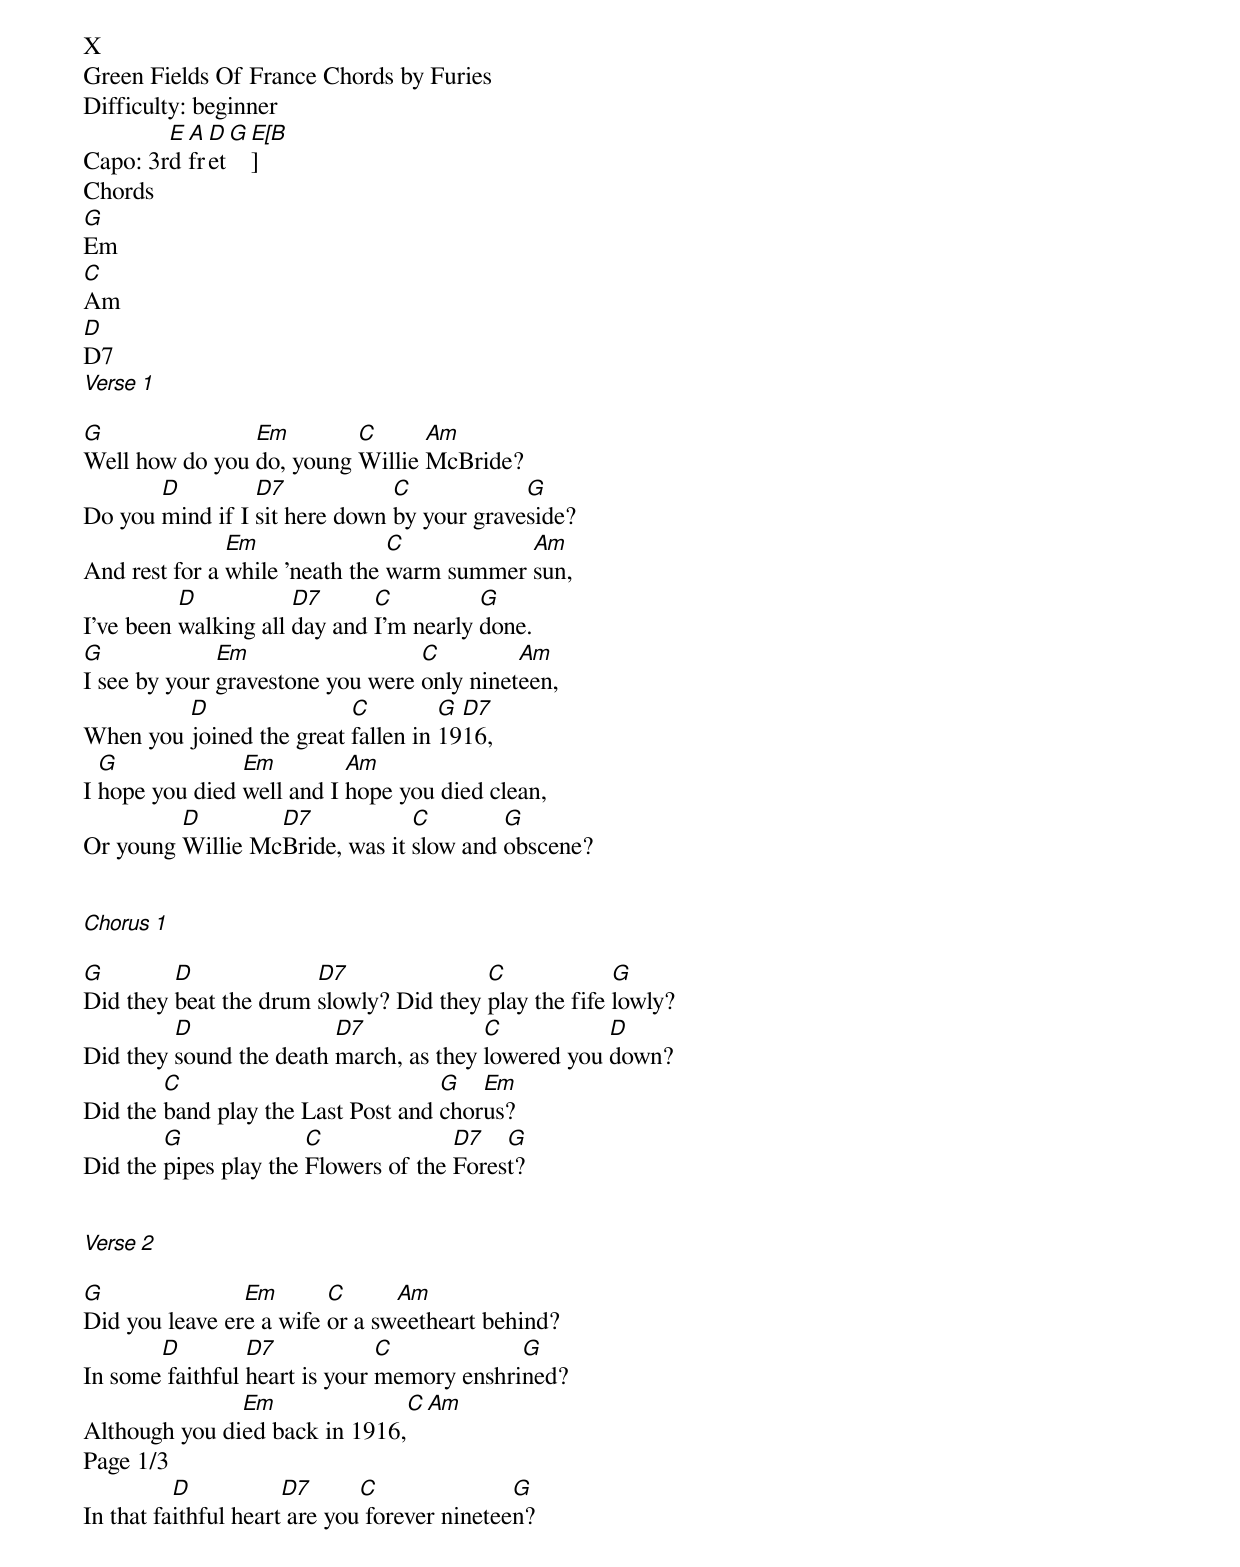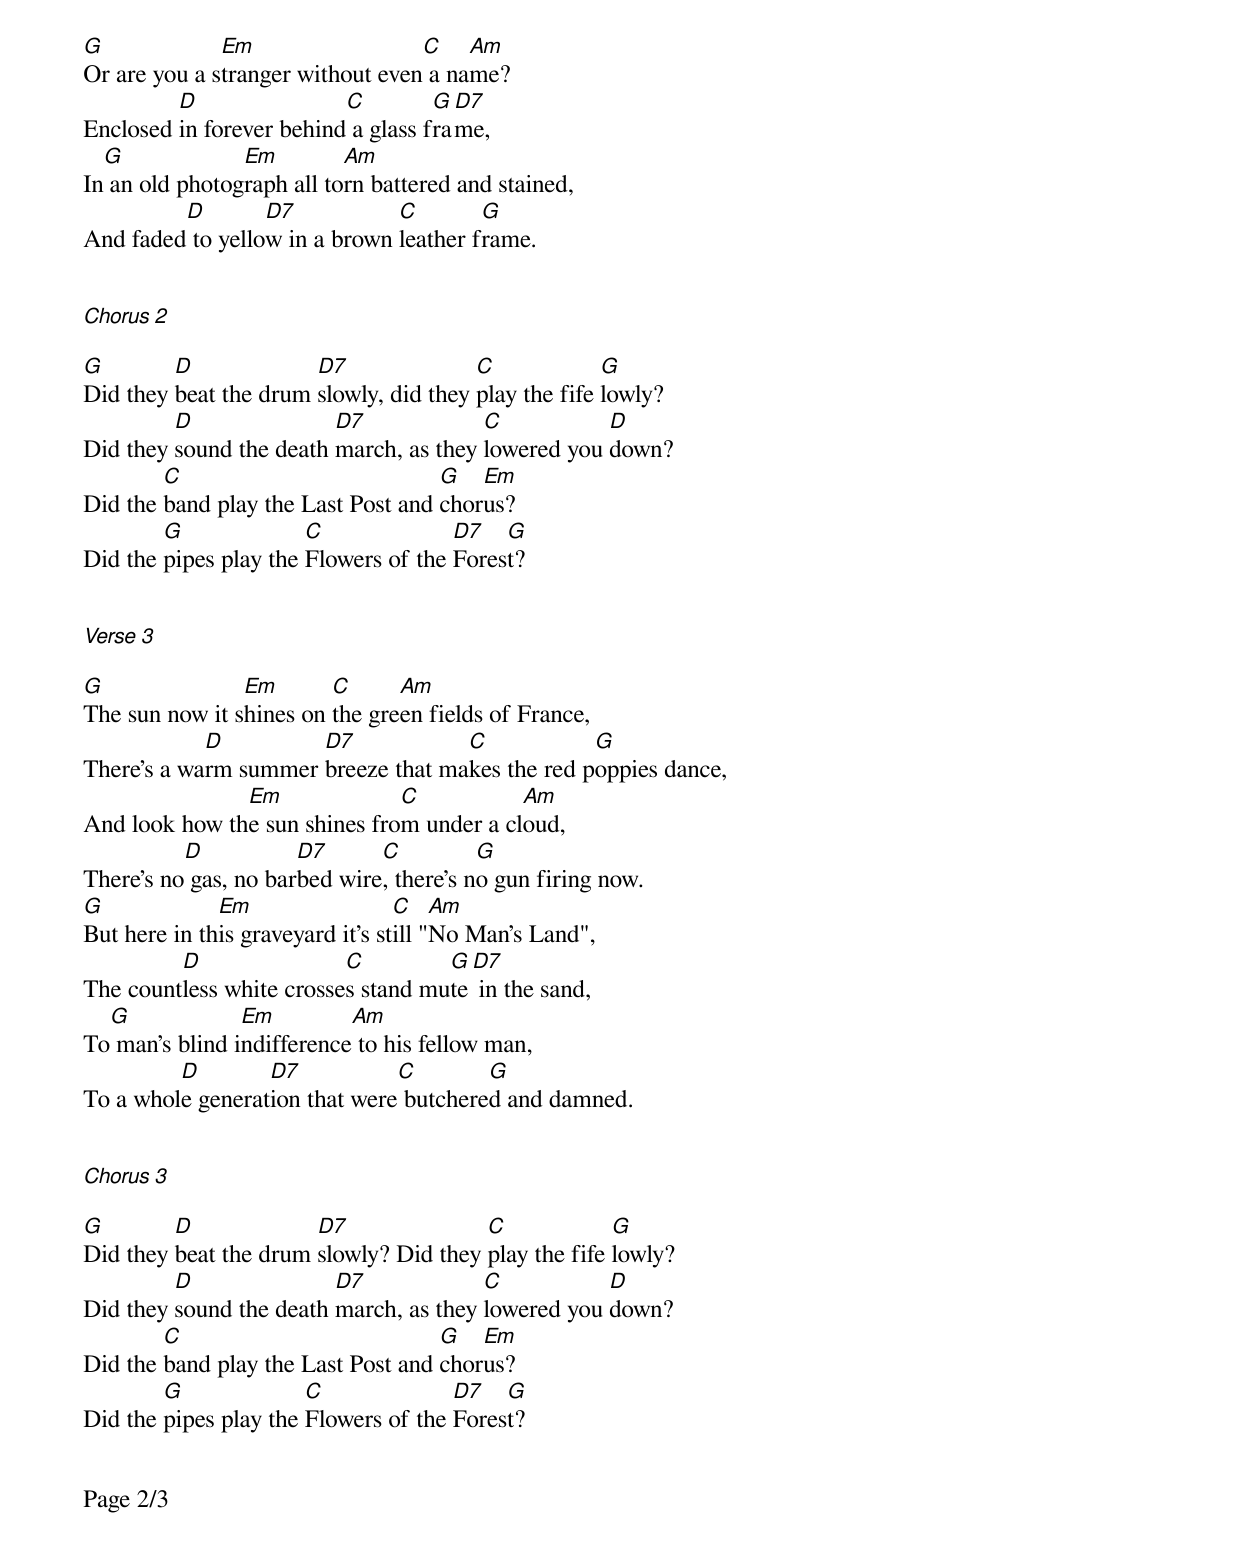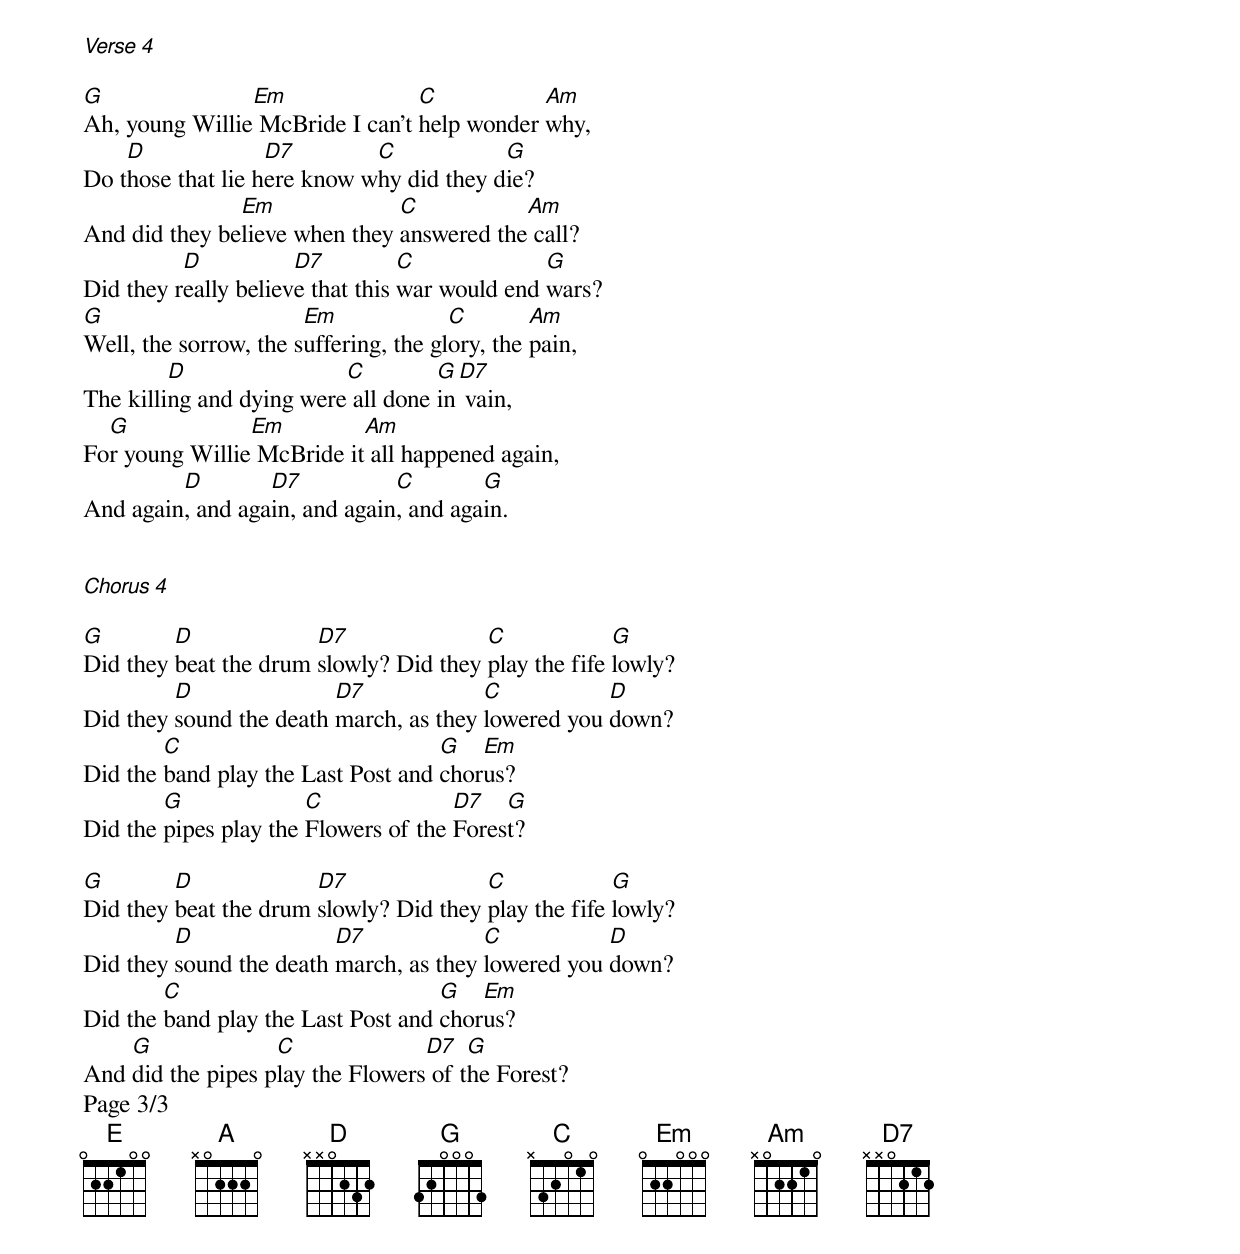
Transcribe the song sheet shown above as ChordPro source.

X
Green Fields Of France Chords by Furies
Difficulty: beginner
Capo: 3r[E]d [A]fr[D]et[G][E[B]]
Chords
[G]Em
[C]Am
[D]D7
[Verse 1]

[G]Well how do you [Em]do, young [C]Willie [Am]McBride?
Do you [D]mind if I [D7]sit here down [C]by your grave[G]side?
And rest for a [Em]while 'neath the [C]warm summer [Am]sun,
I've been [D]walking all [D7]day and [C]I'm nearly [G]done.
[G]I see by your [Em]gravestone you were [C]only ninet[Am]een,
When you [D]joined the great [C]fallen in [G]19[D7]16,
I [G]hope you died [Em]well and I [Am]hope you died clean,
Or young [D]Willie Mc[D7]Bride, was it [C]slow and [G]obscene?


[Chorus 1]

[G]Did they [D]beat the drum [D7]slowly? Did they [C]play the fife [G]lowly?
Did they [D]sound the death [D7]march, as they [C]lowered you [D]down?
Did the [C]band play the Last Post and [G]chor[Em]us?
Did the [G]pipes play the [C]Flowers of the [D7]Fores[G]t?


[Verse 2]

[G]Did you leave er[Em]e a wife [C]or a sw[Am]eetheart behind?
In some[D] faithful [D7]heart is your [C]memory enshri[G]ned?
Although you di[Em]ed back in 1916,[C][Am]
Page 1/3
In that fa[D]ithful heart[D7] are you[C] forever ninetee[G]n?
[G]Or are you a s[Em]tranger without even[C] a na[Am]me?
Enclosed [D]in forever behind[C] a glass f[G]ra[D7]me,
In[G] an old photog[Em]raph all to[Am]rn battered and stained,
And faded[D] to yello[D7]w in a brown [C]leather f[G]rame.


[Chorus 2]

[G]Did they [D]beat the drum [D7]slowly, did they [C]play the fife [G]lowly?
Did they [D]sound the death [D7]march, as they [C]lowered you [D]down?
Did the [C]band play the Last Post and [G]chor[Em]us?
Did the [G]pipes play the [C]Flowers of the [D7]Fores[G]t?


[Verse 3]

[G]The sun now it s[Em]hines on [C]the gre[Am]en fields of France,
There's a wa[D]rm summer [D7]breeze that ma[C]kes the red p[G]oppies dance,
And look how th[Em]e sun shines fro[C]m under a cl[Am]oud,
There's no[D] gas, no bar[D7]bed wire[C], there's n[G]o gun firing now.
[G]But here in th[Em]is graveyard it's st[C]ill "[Am]No Man's Land",
The count[D]less white crosse[C]s stand mu[G]te[D7] in the sand,
To[G] man's blind i[Em]ndifference[Am] to his fellow man,
To a whol[D]e generat[D7]ion that were[C] butchere[G]d and damned.


[Chorus 3]

[G]Did they [D]beat the drum [D7]slowly? Did they [C]play the fife [G]lowly?
Did they [D]sound the death [D7]march, as they [C]lowered you [D]down?
Did the [C]band play the Last Post and [G]chor[Em]us?
Did the [G]pipes play the [C]Flowers of the [D7]Fores[G]t?


Page 2/3
[Verse 4]

[G]Ah, young Willie[Em] McBride I can't [C]help wonder [Am]why,
Do t[D]hose that lie h[D7]ere know w[C]hy did they d[G]ie?
And did they be[Em]lieve when they [C]answered the[Am] call?
Did they r[D]eally believ[D7]e that this [C]war would end [G]wars?
[G]Well, the sorrow, the s[Em]uffering, the gl[C]ory, the [Am]pain,
The killi[D]ng and dying were[C] all done [G]in[D7] vain,
Fo[G]r young Willie[Em] McBride it[Am] all happened again,
And again[D], and aga[D7]in, and again[C], and aga[G]in.


[Chorus 4]

[G]Did they [D]beat the drum [D7]slowly? Did they [C]play the fife [G]lowly?
Did they [D]sound the death [D7]march, as they [C]lowered you [D]down?
Did the [C]band play the Last Post and [G]chor[Em]us?
Did the [G]pipes play the [C]Flowers of the [D7]Fores[G]t?

[G]Did they [D]beat the drum [D7]slowly? Did they [C]play the fife [G]lowly?
Did they [D]sound the death [D7]march, as they [C]lowered you [D]down?
Did the [C]band play the Last Post and [G]chor[Em]us?
And [G]did the pipes p[C]lay the Flowers[D7] of t[G]he Forest?
Page 3/3
